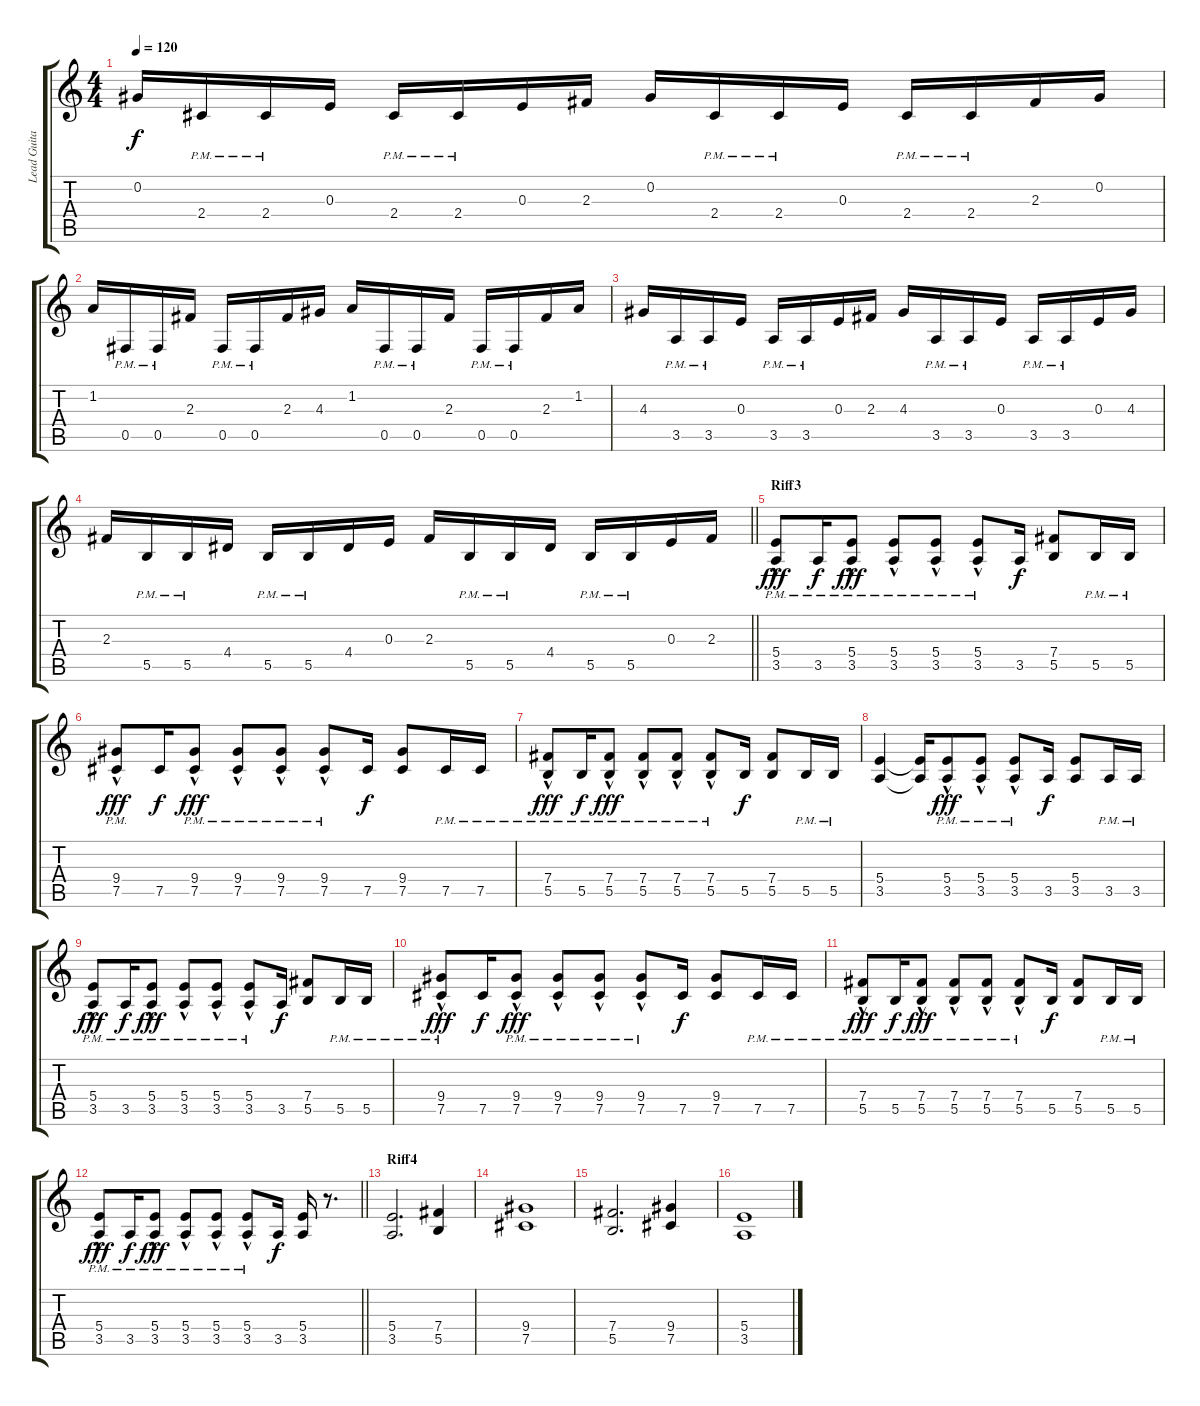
\track ("Lead Guitar 1" "Lead Guita") {instrument overdrivenguitar}
\staff {score tabs}
\tuning (Db4 Ab3 E3 B2 Gb2 Db2) {hide}
\ts (4 4)
\tempo 120
\clef g2
\ks c
0.2.16{dy f} 2.4{pm}.16 2.4{pm}.16 0.3.16 2.4{pm}.16 2.4{pm}.16 0.3.16 2.3.16 0.2.16 2.4{pm}.16 2.4{pm}.16 0.3.16 2.4{pm}.16 2.4{pm}.16 2.3.16 0.2.16 |
1.2.16 0.5{pm}.16 0.5{pm}.16 2.3.16 0.5{pm}.16 0.5{pm}.16 2.3.16 4.3.16 1.2.16 0.5{pm}.16 0.5{pm}.16 2.3.16 0.5{pm}.16 0.5{pm}.16 2.3.16 1.2.16 |
4.3.16 3.5{pm}.16 3.5{pm}.16 0.3.16 3.5{pm}.16 3.5{pm}.16 0.3.16 2.3.16 4.3.16 3.5{pm}.16 3.5{pm}.16 0.3.16 3.5{pm}.16 3.5{pm}.16 0.3.16 4.3.16 |
\barLineRight lightlight
2.3.16 5.5{pm}.16 5.5{pm}.16 4.4.16 5.5{pm}.16 5.5{pm}.16 4.4.16 0.3.16 2.3.16 5.5{pm}.16 5.5{pm}.16 4.4.16 5.5{pm}.16 5.5{pm}.16 0.3.16 2.3.16 |
\section ("" "Riff3")
(5.4{pm} 3.5{hac pm}).8{dy fff} 3.5{pm}.16{dy f} (5.4{pm} 3.5{hac pm}).8{dy fff} (5.4{pm} 3.5{hac pm}).8 (5.4{pm} 3.5{hac pm}).8 (5.4{pm} 3.5{hac pm}).8 3.5.16{dy f} (7.4 5.5).8 5.5{pm}.16 5.5{pm}.16 |
(9.4{pm} 7.5{hac pm}).8{dy fff} 7.5.16{dy f} (9.4{pm} 7.5{hac pm}).8{dy fff} (9.4{pm} 7.5{hac pm}).8 (9.4{pm} 7.5{hac pm}).8 (9.4{pm} 7.5{hac pm}).8 7.5.16{dy f} (9.4 7.5).8 7.5{pm}.16 7.5{pm}.16 |
(7.4{pm} 5.5{hac pm}).8{dy fff} 5.5{pm}.16{dy f} (7.4{pm} 5.5{hac pm}).8{dy fff} (7.4{pm} 5.5{hac pm}).8 (7.4{pm} 5.5{hac pm}).8 (7.4{pm} 5.5{hac pm}).8 5.5.16{dy f} (7.4 5.5).8 5.5{pm}.16 5.5{pm}.16 |
(5.4 3.5).4 (5.4{t} 3.5{t}).16 (5.4{pm} 3.5{hac pm}).8{dy fff} (5.4{pm} 3.5{hac pm}).8 (5.4{pm} 3.5{hac pm}).8 3.5.16{dy f} (5.4 3.5).8 3.5{pm}.16 3.5{pm}.16 |
(5.4{pm} 3.5{hac pm}).8{dy fff} 3.5{pm}.16{dy f} (5.4{pm} 3.5{hac pm}).8{dy fff} (5.4{pm} 3.5{hac pm}).8 (5.4{pm} 3.5{hac pm}).8 (5.4{pm} 3.5{hac pm}).8 3.5.16{dy f} (7.4 5.5).8 5.5{pm}.16 5.5{pm}.16 |
(9.4{pm} 7.5{hac pm}).8{dy fff} 7.5.16{dy f} (9.4{pm} 7.5{hac pm}).8{dy fff} (9.4{pm} 7.5{hac pm}).8 (9.4{pm} 7.5{hac pm}).8 (9.4{pm} 7.5{hac pm}).8 7.5.16{dy f} (9.4 7.5).8 7.5{pm}.16 7.5{pm}.16 |
(7.4{pm} 5.5{hac pm}).8{dy fff} 5.5{pm}.16{dy f} (7.4{pm} 5.5{hac pm}).8{dy fff} (7.4{pm} 5.5{hac pm}).8 (7.4{pm} 5.5{hac pm}).8 (7.4{pm} 5.5{hac pm}).8 5.5.16{dy f} (7.4 5.5).8 5.5{pm}.16 5.5{pm}.16 |
\barLineRight lightlight
(5.4{pm} 3.5{hac pm}).8{dy fff} 3.5{pm}.16{dy f} (5.4{pm} 3.5{hac pm}).8{dy fff} (5.4{pm} 3.5{hac pm}).8 (5.4{pm} 3.5{hac pm}).8 (5.4{pm} 3.5{hac pm}).8 3.5.16{dy f} (5.4 3.5).16 r.8{d} |
\section ("" "Riff4")
(5.4 3.5).2{d volume 8} (7.4 5.5).4 |
(9.4 7.5).1 |
(7.4 5.5).2{d} (9.4 7.5).4 |
(5.4 3.5).1
